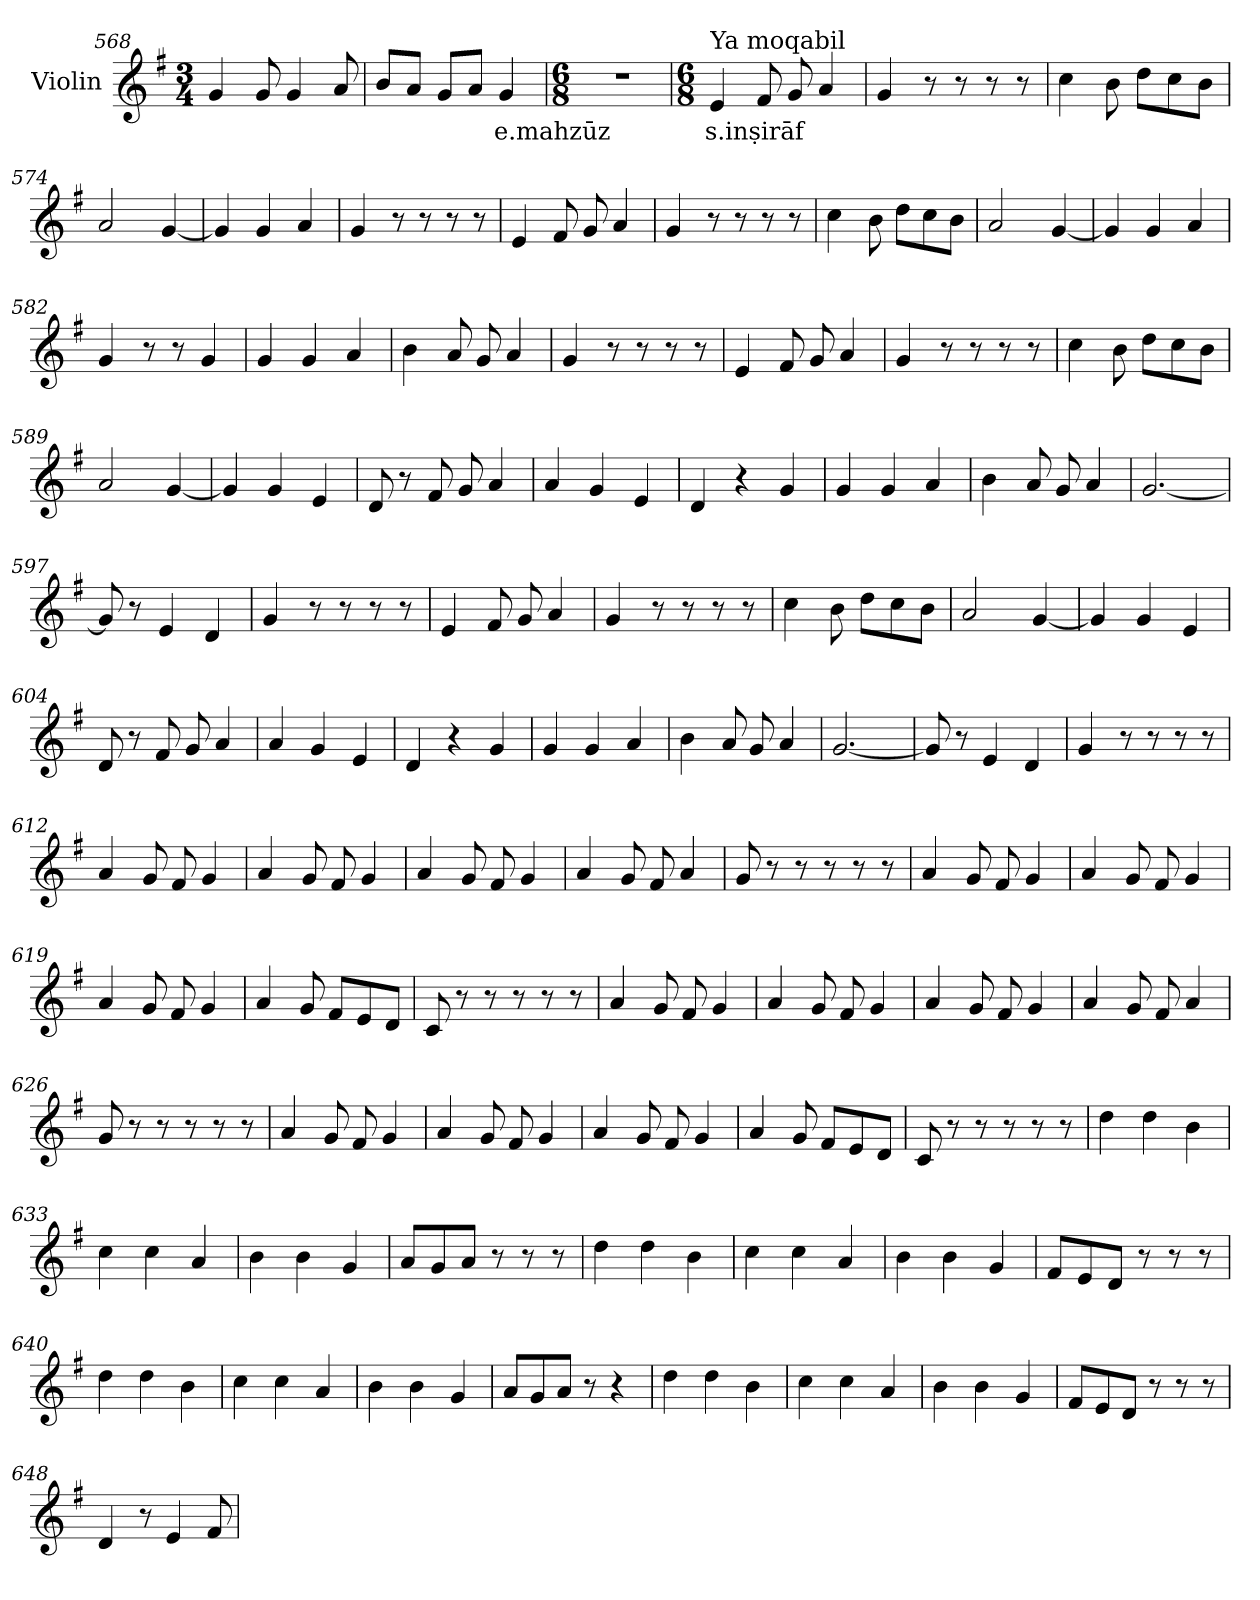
**kern	**text
*part1	*part1
*staff1	*staff1
*I"Violin	*
*clefG2	*
*k[f#]	*
*G:	*
*M3/4	*
=568	=568
4g/	.
8g/	.
4g/	.
8a/	.
=569	=569
8b/L	.
8a/J	.
8g/L	.
8a/J	.
!	!LO:LY:b
4g/	e.mahzūz
!!LO:LB:g=z
=570	=570
*M6/8	*
2.r	.
=571	=571
*M6/8	*
!LO:TX:a:t=Ya moqabil	!
!	!LO:LY:b
4e/	s.inṣirāf
8f#/	.
8g/	.
4a/	.
=572	=572
4g/	.
8r	.
8r	.
8r	.
8r	.
=573	=573
4cc\	.
8b\	.
8dd\L	.
8cc\	.
8b\J	.
=574	=574
2a/	.
[4g/	.
=575	=575
4g/]	.
4g/	.
4a/	.
!!LO:PB:g=z
=576	=576
4g/	.
8r	.
8r	.
8r	.
8r	.
=577	=577
4e/	.
8f#/	.
8g/	.
4a/	.
=578	=578
4g/	.
8r	.
8r	.
8r	.
8r	.
=579	=579
4cc\	.
8b\	.
8dd\L	.
8cc\	.
8b\J	.
=580	=580
2a/	.
[4g/	.
=581	=581
4g/]	.
4g/	.
4a/	.
=582	=582
4g/	.
8r	.
8r	.
4g/	.
!!LO:LB:g=z
=583	=583
4g/	.
4g/	.
4a/	.
=584	=584
4b\	.
8a/	.
8g/	.
4a/	.
=585	=585
4g/	.
8r	.
8r	.
8r	.
8r	.
=586	=586
4e/	.
8f#/	.
8g/	.
4a/	.
=587	=587
4g/	.
8r	.
8r	.
8r	.
8r	.
=588	=588
4cc\	.
8b\	.
8dd\L	.
8cc\	.
8b\J	.
=589	=589
2a/	.
[4g/	.
!!LO:LB:g=z
=590	=590
4g/]	.
4g/	.
4e/	.
=591	=591
8d/	.
8r	.
8f#/	.
8g/	.
4a/	.
=592	=592
4a/	.
4g/	.
4e/	.
=593	=593
4d/	.
4r	.
4g/	.
=594	=594
4g/	.
4g/	.
4a/	.
=595	=595
4b\	.
8a/	.
8g/	.
4a/	.
=596	=596
[2.g/	.
!!LO:LB:g=z
=597	=597
8g/]	.
8r	.
4e/	.
4d/	.
=598	=598
4g/	.
8r	.
8r	.
8r	.
8r	.
=599	=599
4e/	.
8f#/	.
8g/	.
4a/	.
=600	=600
4g/	.
8r	.
8r	.
8r	.
8r	.
=601	=601
4cc\	.
8b\	.
8dd\L	.
8cc\	.
8b\J	.
=602	=602
2a/	.
[4g/	.
=603	=603
4g/]	.
4g/	.
4e/	.
!!LO:LB:g=z
=604	=604
8d/	.
8r	.
8f#/	.
8g/	.
4a/	.
=605	=605
4a/	.
4g/	.
4e/	.
=606	=606
4d/	.
4r	.
4g/	.
=607	=607
4g/	.
4g/	.
4a/	.
=608	=608
4b\	.
8a/	.
8g/	.
4a/	.
=609	=609
[2.g/	.
=610	=610
8g/]	.
8r	.
4e/	.
4d/	.
!!LO:LB:g=z
=611	=611
4g/	.
8r	.
8r	.
8r	.
8r	.
=612	=612
4a/	.
8g/	.
8f#/	.
4g/	.
=613	=613
4a/	.
8g/	.
8f#/	.
4g/	.
=614	=614
4a/	.
8g/	.
8f#/	.
4g/	.
=615	=615
4a/	.
8g/	.
8f#/	.
4a/	.
=616	=616
8g/	.
8r	.
8r	.
8r	.
8r	.
8r	.
!!LO:LB:g=z
=617	=617
4a/	.
8g/	.
8f#/	.
4g/	.
=618	=618
4a/	.
8g/	.
8f#/	.
4g/	.
=619	=619
4a/	.
8g/	.
8f#/	.
4g/	.
=620	=620
4a/	.
8g/	.
8f#/L	.
8e/	.
8d/J	.
=621	=621
8c/	.
8r	.
8r	.
8r	.
8r	.
8r	.
=622	=622
4a/	.
8g/	.
8f#/	.
4g/	.
!!LO:LB:g=z
=623	=623
4a/	.
8g/	.
8f#/	.
4g/	.
=624	=624
4a/	.
8g/	.
8f#/	.
4g/	.
=625	=625
4a/	.
8g/	.
8f#/	.
4a/	.
=626	=626
8g/	.
8r	.
8r	.
8r	.
8r	.
8r	.
=627	=627
4a/	.
8g/	.
8f#/	.
4g/	.
=628	=628
4a/	.
8g/	.
8f#/	.
4g/	.
!!LO:PB:g=z
=629	=629
4a/	.
8g/	.
8f#/	.
4g/	.
=630	=630
4a/	.
8g/	.
8f#/L	.
8e/	.
8d/J	.
=631	=631
8c/	.
8r	.
8r	.
8r	.
8r	.
8r	.
=632	=632
4dd\	.
4dd\	.
4b\	.
=633	=633
4cc\	.
4cc\	.
4a/	.
=634	=634
4b\	.
4b\	.
4g/	.
!!LO:LB:g=z
=635	=635
8a/L	.
8g/	.
8a/J	.
8r	.
8r	.
8r	.
=636	=636
4dd\	.
4dd\	.
4b\	.
=637	=637
4cc\	.
4cc\	.
4a/	.
=638	=638
4b\	.
4b\	.
4g/	.
=639	=639
8f#/L	.
8e/	.
8d/J	.
8r	.
8r	.
8r	.
=640	=640
4dd\	.
4dd\	.
4b\	.
!!LO:LB:g=z
=641	=641
4cc\	.
4cc\	.
4a/	.
=642	=642
4b\	.
4b\	.
4g/	.
=643	=643
8a/L	.
8g/	.
8a/J	.
8r	.
4r	.
=644	=644
4dd\	.
4dd\	.
4b\	.
=645	=645
4cc\	.
4cc\	.
4a/	.
=646	=646
4b\	.
4b\	.
4g/	.
=647	=647
8f#/L	.
8e/	.
8d/J	.
8r	.
8r	.
8r	.
!!LO:LB:g=z
=648	=648
4d/	.
8r	.
4e/	.
8f#/	.
=	=
*-	*-
